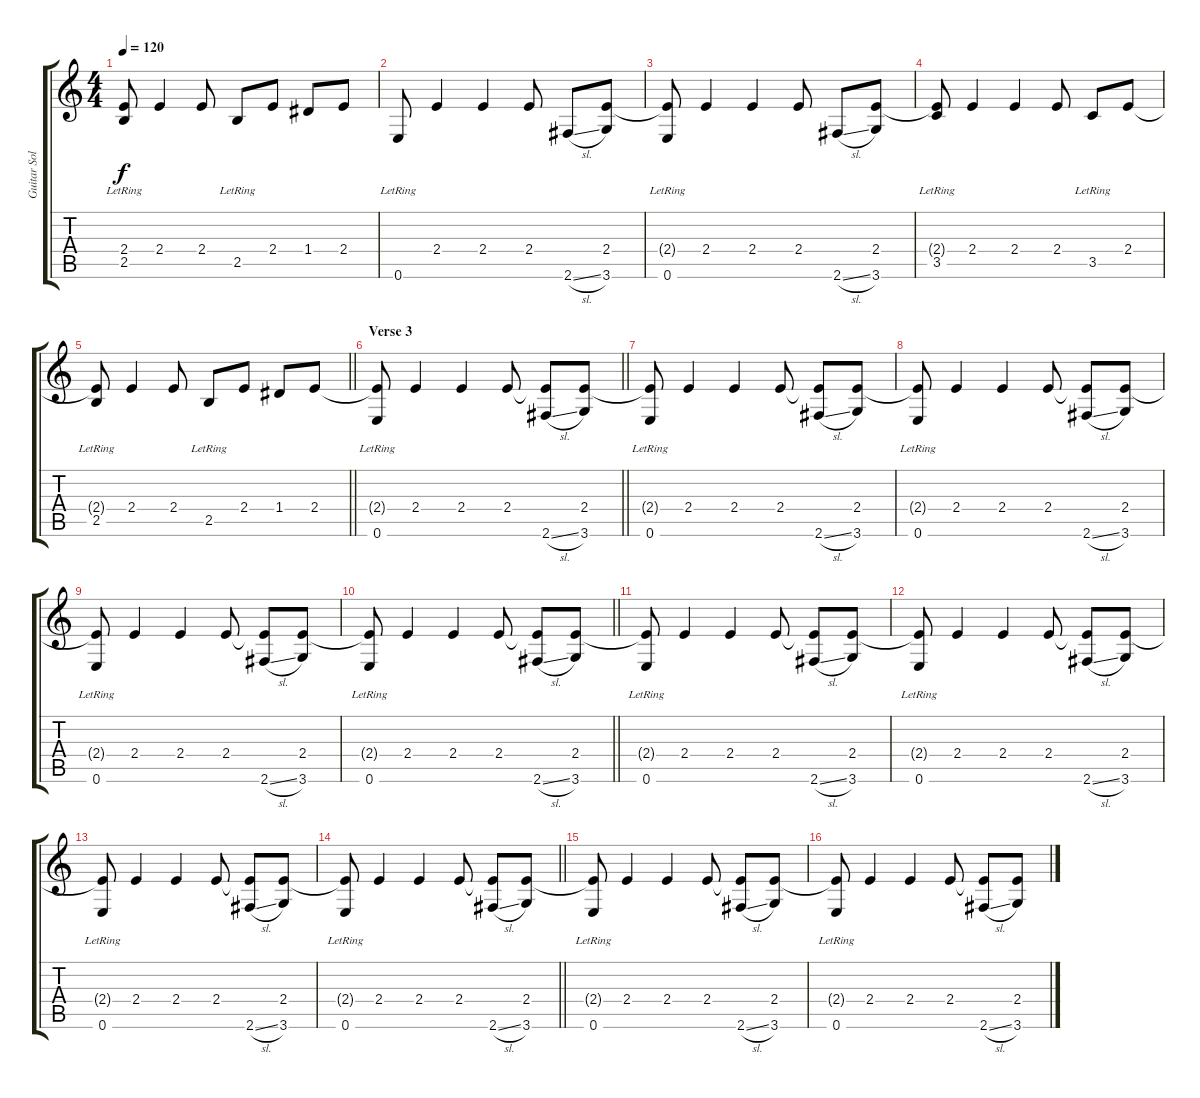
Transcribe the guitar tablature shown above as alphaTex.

\track ("Guitar Solo" "Guitar Sol") {instrument electricguitarclean}
\staff {score tabs}
\tuning (E4 B3 G3 D3 A2 E2) {hide}
\ts (4 4)
\tempo 120
\clef g2
\ks c
(2.4{t} 2.5{lr}).8{dy f} 2.4.4 2.4.8 2.5{lr}.8 2.4.8 1.4.8 2.4.8 |
0.6{lr}.8 2.4.4 2.4.4 2.4.8 2.6{sl}.8 (2.4 3.6).8 |
(2.4{t} 0.6{lr}).8 2.4.4 2.4.4 2.4.8 2.6{sl}.8 (2.4 3.6).8 |
(2.4{t} 3.5{lr}).8 2.4.4 2.4.4 2.4.8 3.5{lr}.8 2.4.8 |
\barLineRight lightlight
(2.4{t} 2.5{lr}).8 2.4.4 2.4.8 2.5{lr}.8 2.4.8 1.4.8 2.4.8 |
\section ("" "Verse 3")
\barLineRight lightlight
(2.4{t} 0.6{lr}).8 2.4.4 2.4.4 2.4.8 (2.4{t} 2.6{sl}).8 (2.4 3.6).8 |
(2.4{t} 0.6{lr}).8 2.4.4 2.4.4 2.4.8 (2.4{t} 2.6{sl}).8 (2.4 3.6).8 |
(2.4{t} 0.6{lr}).8 2.4.4 2.4.4 2.4.8 (2.4{t} 2.6{sl}).8 (2.4 3.6).8 |
(2.4{t} 0.6{lr}).8 2.4.4 2.4.4 2.4.8 (2.4{t} 2.6{sl}).8 (2.4 3.6).8 |
\barLineRight lightlight
(2.4{t} 0.6{lr}).8 2.4.4 2.4.4 2.4.8 (2.4{t} 2.6{sl}).8 (2.4 3.6).8 |
(2.4{t} 0.6{lr}).8 2.4.4 2.4.4 2.4.8 (2.4{t} 2.6{sl}).8 (2.4 3.6).8 |
(2.4{t} 0.6{lr}).8 2.4.4 2.4.4 2.4.8 (2.4{t} 2.6{sl}).8 (2.4 3.6).8 |
(2.4{t} 0.6{lr}).8 2.4.4 2.4.4 2.4.8 (2.4{t} 2.6{sl}).8 (2.4 3.6).8 |
\barLineRight lightlight
(2.4{t} 0.6{lr}).8 2.4.4 2.4.4 2.4.8 (2.4{t} 2.6{sl}).8 (2.4 3.6).8 |
(2.4{t} 0.6{lr}).8 2.4.4 2.4.4 2.4.8 (2.4{t} 2.6{sl}).8 (2.4 3.6).8 |
(2.4{t} 0.6{lr}).8 2.4.4 2.4.4 2.4.8 (2.4{t} 2.6{sl}).8 (2.4 3.6).8
